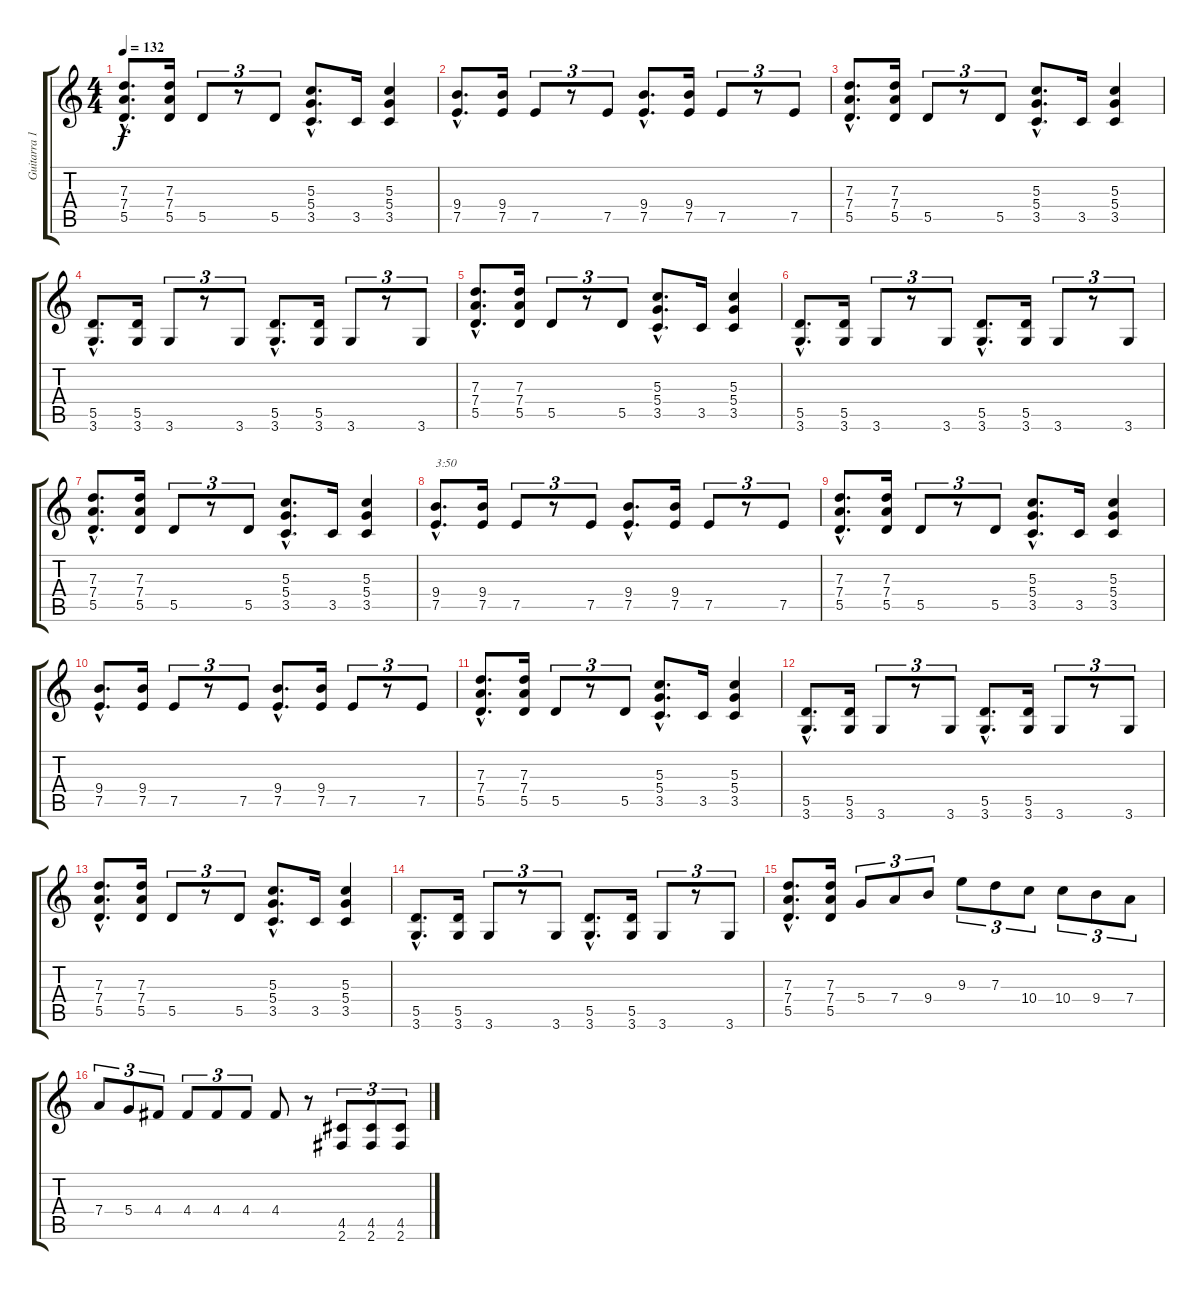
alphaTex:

\track ("Guitarra 1" "Guitarra 1") {instrument distortionguitar}
\staff {score tabs}
\tuning (E4 B3 G3 D3 A2 E2) {hide}
\ts (4 4)
\tempo 132
\clef g2
\ks c
(7.3{hac} 7.4{hac} 5.5{hac}).8{d dy f} (7.3 7.4 5.5).16 5.5.8{tu (3 2)} r.8{tu (3 2)} 5.5.8{tu (3 2)} (5.3{hac} 5.4{hac} 3.5{hac}).8{d} 3.5.16 (5.3 5.4 3.5).4 |
(9.4{hac} 7.5{hac}).8{d} (9.4 7.5).16 7.5.8{tu (3 2)} r.8{tu (3 2)} 7.5.8{tu (3 2)} (9.4{hac} 7.5{hac}).8{d} (9.4 7.5).16 7.5.8{tu (3 2)} r.8{tu (3 2)} 7.5.8{tu (3 2)} |
(7.3{hac} 7.4{hac} 5.5{hac}).8{d} (7.3 7.4 5.5).16 5.5.8{tu (3 2)} r.8{tu (3 2)} 5.5.8{tu (3 2)} (5.3{hac} 5.4{hac} 3.5{hac}).8{d} 3.5.16 (5.3 5.4 3.5).4 |
(5.5{hac} 3.6{hac}).8{d} (5.5 3.6).16 3.6.8{tu (3 2)} r.8{tu (3 2)} 3.6.8{tu (3 2)} (5.5{hac} 3.6{hac}).8{d} (5.5 3.6).16 3.6.8{tu (3 2)} r.8{tu (3 2)} 3.6.8{tu (3 2)} |
(7.3{hac} 7.4{hac} 5.5{hac}).8{d} (7.3 7.4 5.5).16 5.5.8{tu (3 2)} r.8{tu (3 2)} 5.5.8{tu (3 2)} (5.3{hac} 5.4{hac} 3.5{hac}).8{d} 3.5.16 (5.3 5.4 3.5).4 |
(5.5{hac} 3.6{hac}).8{d} (5.5 3.6).16 3.6.8{tu (3 2)} r.8{tu (3 2)} 3.6.8{tu (3 2)} (5.5{hac} 3.6{hac}).8{d} (5.5 3.6).16 3.6.8{tu (3 2)} r.8{tu (3 2)} 3.6.8{tu (3 2)} |
(7.3{hac} 7.4{hac} 5.5{hac}).8{d} (7.3 7.4 5.5).16 5.5.8{tu (3 2)} r.8{tu (3 2)} 5.5.8{tu (3 2)} (5.3{hac} 5.4{hac} 3.5{hac}).8{d} 3.5.16 (5.3 5.4 3.5).4 |
(9.4{hac} 7.5{hac}).8{d txt "3:50"} (9.4 7.5).16 7.5.8{tu (3 2)} r.8{tu (3 2)} 7.5.8{tu (3 2)} (9.4{hac} 7.5{hac}).8{d} (9.4 7.5).16 7.5.8{tu (3 2)} r.8{tu (3 2)} 7.5.8{tu (3 2)} |
(7.3{hac} 7.4{hac} 5.5{hac}).8{d} (7.3 7.4 5.5).16 5.5.8{tu (3 2)} r.8{tu (3 2)} 5.5.8{tu (3 2)} (5.3{hac} 5.4{hac} 3.5{hac}).8{d} 3.5.16 (5.3 5.4 3.5).4 |
(9.4{hac} 7.5{hac}).8{d} (9.4 7.5).16 7.5.8{tu (3 2)} r.8{tu (3 2)} 7.5.8{tu (3 2)} (9.4{hac} 7.5{hac}).8{d} (9.4 7.5).16 7.5.8{tu (3 2)} r.8{tu (3 2)} 7.5.8{tu (3 2)} |
(7.3{hac} 7.4{hac} 5.5{hac}).8{d} (7.3 7.4 5.5).16 5.5.8{tu (3 2)} r.8{tu (3 2)} 5.5.8{tu (3 2)} (5.3{hac} 5.4{hac} 3.5{hac}).8{d} 3.5.16 (5.3 5.4 3.5).4 |
(5.5{hac} 3.6{hac}).8{d} (5.5 3.6).16 3.6.8{tu (3 2)} r.8{tu (3 2)} 3.6.8{tu (3 2)} (5.5{hac} 3.6{hac}).8{d} (5.5 3.6).16 3.6.8{tu (3 2)} r.8{tu (3 2)} 3.6.8{tu (3 2)} |
(7.3{hac} 7.4{hac} 5.5{hac}).8{d} (7.3 7.4 5.5).16 5.5.8{tu (3 2)} r.8{tu (3 2)} 5.5.8{tu (3 2)} (5.3{hac} 5.4{hac} 3.5{hac}).8{d} 3.5.16 (5.3 5.4 3.5).4 |
(5.5{hac} 3.6{hac}).8{d} (5.5 3.6).16 3.6.8{tu (3 2)} r.8{tu (3 2)} 3.6.8{tu (3 2)} (5.5{hac} 3.6{hac}).8{d} (5.5 3.6).16 3.6.8{tu (3 2)} r.8{tu (3 2)} 3.6.8{tu (3 2)} |
(7.3{hac} 7.4{hac} 5.5{hac}).8{d} (7.3 7.4 5.5).16 5.4.8{tu (3 2)} 7.4.8{tu (3 2)} 9.4.8{tu (3 2)} 9.3.8{tu (3 2)} 7.3.8{tu (3 2)} 10.4.8{tu (3 2)} 10.4.8{tu (3 2)} 9.4.8{tu (3 2)} 7.4.8{tu (3 2)} |
7.4.8{tu (3 2)} 5.4.8{tu (3 2)} 4.4.8{tu (3 2)} 4.4.8{tu (3 2)} 4.4.8{tu (3 2)} 4.4.8{tu (3 2)} 4.4.8 r.8 (4.5 2.6).8{tu (3 2)} (4.5 2.6).8{tu (3 2)} (4.5 2.6).8{tu (3 2)}
